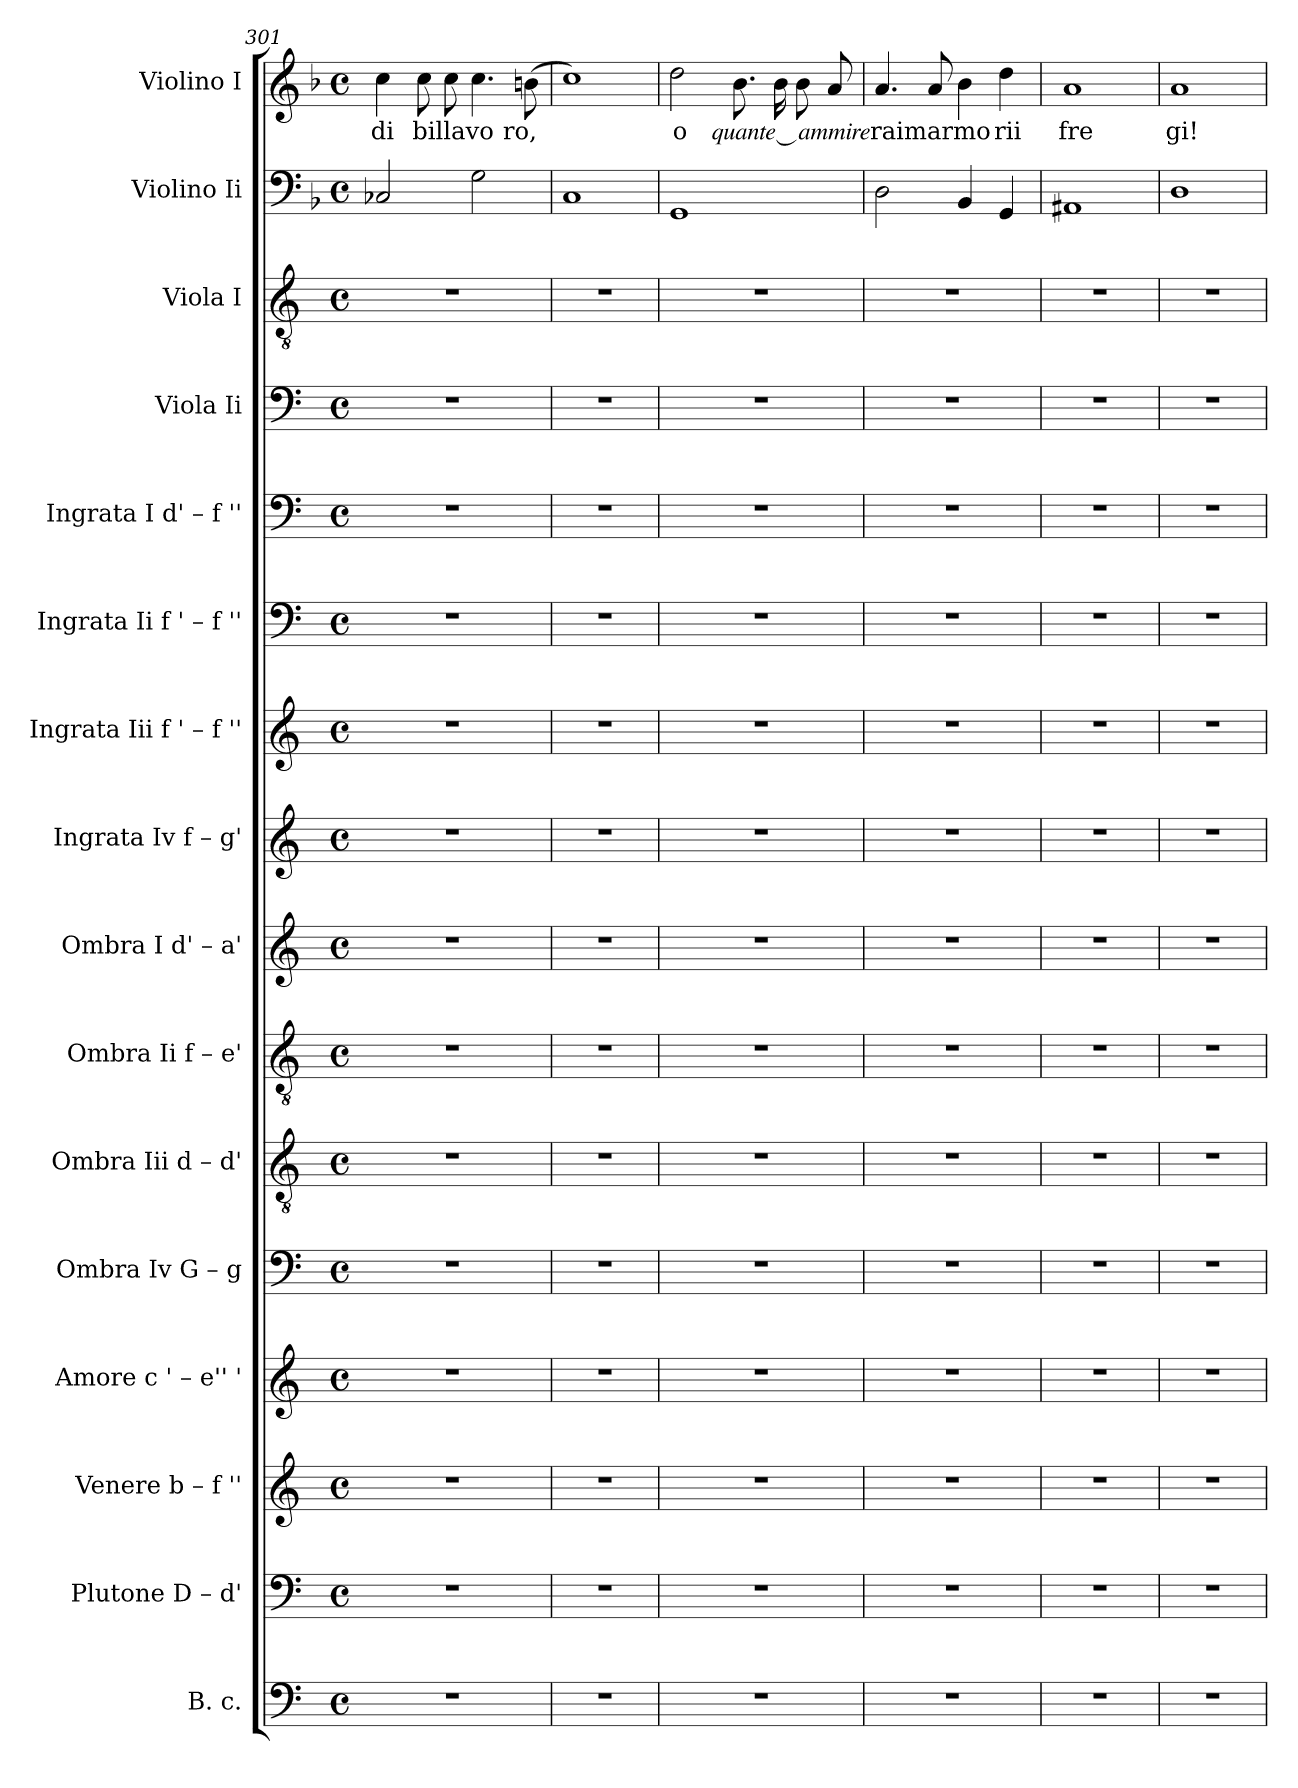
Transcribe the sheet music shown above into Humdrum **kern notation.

**kern	**kern	**kern	**kern	**kern	**kern	**kern	**kern	**kern	**kern	**kern	**kern	**kern	**kern	**kern	**kern	**text
*part16	*part15	*part14	*part13	*part12	*part11	*part10	*part9	*part8	*part7	*part6	*part5	*part4	*part3	*part2	*part1	*part1
*staff16	*staff15	*staff14	*staff13	*staff12	*staff11	*staff10	*staff9	*staff8	*staff7	*staff6	*staff5	*staff4	*staff3	*staff2	*staff1	*staff1
*I"B. c.	*I"Plutone  D – d'	*I"Venere  b – f ''	*I"Amore  c ' – e''  '	*I"Ombra Iv  G – g	*I"Ombra Iii  d – d'	*I"Ombra Ii  f – e'	*I"Ombra I  d' – a'	*I"Ingrata Iv  f – g'	*I"Ingrata Iii  f ' – f ''	*I"Ingrata Ii  f ' – f ''	*I"Ingrata I  d' – f ''	*I"Viola Ii	*I"Viola I	*I"Violino Ii	*I"Violino I	*
*clefF4	*clefF4	*clefG2	*clefG2	*clefF4	*clefGv2	*clefGv2	*clefG2	*clefG2	*clefG2	*clefF4	*clefF4	*clefF4	*clefGv2	*clefF4	*clefG2	*
*k[]	*k[]	*k[]	*k[]	*k[]	*k[]	*k[]	*k[]	*k[]	*k[]	*k[]	*k[]	*k[]	*k[]	*k[b-]	*k[b-]	*
*C:	*C:	*C:	*C:	*C:	*C:	*C:	*C:	*C:	*C:	*C:	*C:	*C:	*C:	*F:	*F:	*
*M4/4	*M4/4	*M4/4	*M4/4	*M4/4	*M4/4	*M4/4	*M4/4	*M4/4	*M4/4	*M4/4	*M4/4	*M4/4	*M4/4	*M4/4	*M4/4	*
*met(c)	*met(c)	*met(c)	*met(c)	*met(c)	*met(c)	*met(c)	*met(c)	*met(c)	*met(c)	*met(c)	*met(c)	*met(c)	*met(c)	*met(c)	*met(c)	*
=301	=301	=301	=301	=301	=301	=301	=301	=301	=301	=301	=301	=301	=301	=301	=301	=301
!	!	!	!	!	!	!	!	!	!	!	!	!	!	!	!	!LO:LY:b:cj
1r	1r	1r	1r	1r	1r	1r	1r	1r	1r	1r	1r	1r	1r	2C-/	4cc\	di
!	!	!	!	!	!	!	!	!	!	!	!	!	!	!	!	!LO:LY:b:cj
.	.	.	.	.	.	.	.	.	.	.	.	.	.	.	8cc\	billavo
!	!	!	!	!	!	!	!	!	!	!	!	!	!	!	!	!LO:LY:b:cj
.	.	.	.	.	.	.	.	.	.	.	.	.	.	.	8cc\	.
!	!	!	!	!	!	!	!	!	!	!	!	!	!	!	!	!LO:LY:b:cj
.	.	.	.	.	.	.	.	.	.	.	.	.	.	2G\	4.cc\	.
!	!	!	!	!	!	!	!	!	!	!	!	!	!	!	!	!LO:LY:b:cj
.	.	.	.	.	.	.	.	.	.	.	.	.	.	.	(>8bn\	ro,
=302	=302	=302	=302	=302	=302	=302	=302	=302	=302	=302	=302	=302	=302	=302	=302	=302
!	!	!	!	!	!	!	!	!	!	!	!	!	!	!	!	!LO:LY:b:cj
1r	1r	1r	1r	1r	1r	1r	1r	1r	1r	1r	1r	1r	1r	1C	1cc)	.
=303	=303	=303	=303	=303	=303	=303	=303	=303	=303	=303	=303	=303	=303	=303	=303	=303
!	!	!	!	!	!	!	!	!	!	!	!	!	!	!	!	!LO:LY:b:cj
1r	1r	1r	1r	1r	1r	1r	1r	1r	1r	1r	1r	1r	1r	1GG	2dd\	o
!	!	!	!	!	!	!	!	!	!	!	!	!	!	!	!	!LO:LY:b:cj
.	.	.	.	.	.	.	.	.	.	.	.	.	.	.	8.b-\	quante‿ammire
!	!	!	!	!	!	!	!	!	!	!	!	!	!	!	!	!LO:LY:b:cj
.	.	.	.	.	.	.	.	.	.	.	.	.	.	.	16b-\	.
!	!	!	!	!	!	!	!	!	!	!	!	!	!	!	!	!LO:LY:b:cj
.	.	.	.	.	.	.	.	.	.	.	.	.	.	.	8b-\	.
!	!	!	!	!	!	!	!	!	!	!	!	!	!	!	!	!LO:LY:b:cj
.	.	.	.	.	.	.	.	.	.	.	.	.	.	.	8a/	.
=304	=304	=304	=304	=304	=304	=304	=304	=304	=304	=304	=304	=304	=304	=304	=304	=304
!	!	!	!	!	!	!	!	!	!	!	!	!	!	!	!	!LO:LY:b:cj
1r	1r	1r	1r	1r	1r	1r	1r	1r	1r	1r	1r	1r	1r	2D\	4.a/	raimarmo
!	!	!	!	!	!	!	!	!	!	!	!	!	!	!	!	!LO:LY:b:cj
.	.	.	.	.	.	.	.	.	.	.	.	.	.	.	8a/	.
!	!	!	!	!	!	!	!	!	!	!	!	!	!	!	!	!LO:LY:b:cj
.	.	.	.	.	.	.	.	.	.	.	.	.	.	4BB-/	4b-\	.
!	!	!	!	!	!	!	!	!	!	!	!	!	!	!	!	!LO:LY:b:cj
.	.	.	.	.	.	.	.	.	.	.	.	.	.	4GG/	4dd\	rii
!!LO:PB:g=z
=305	=305	=305	=305	=305	=305	=305	=305	=305	=305	=305	=305	=305	=305	=305	=305	=305
!	!	!	!	!	!	!	!	!	!	!	!	!	!	!	!	!LO:LY:b:cj
1r	1r	1r	1r	1r	1r	1r	1r	1r	1r	1r	1r	1r	1r	1AA#	1a	fre
=306	=306	=306	=306	=306	=306	=306	=306	=306	=306	=306	=306	=306	=306	=306	=306	=306
!	!	!	!	!	!	!	!	!	!	!	!	!	!	!	!	!LO:LY:b:cj
1r	1r	1r	1r	1r	1r	1r	1r	1r	1r	1r	1r	1r	1r	1D	1a	gi!
=	=	=	=	=	=	=	=	=	=	=	=	=	=	=	=	=
*-	*-	*-	*-	*-	*-	*-	*-	*-	*-	*-	*-	*-	*-	*-	*-	*-
